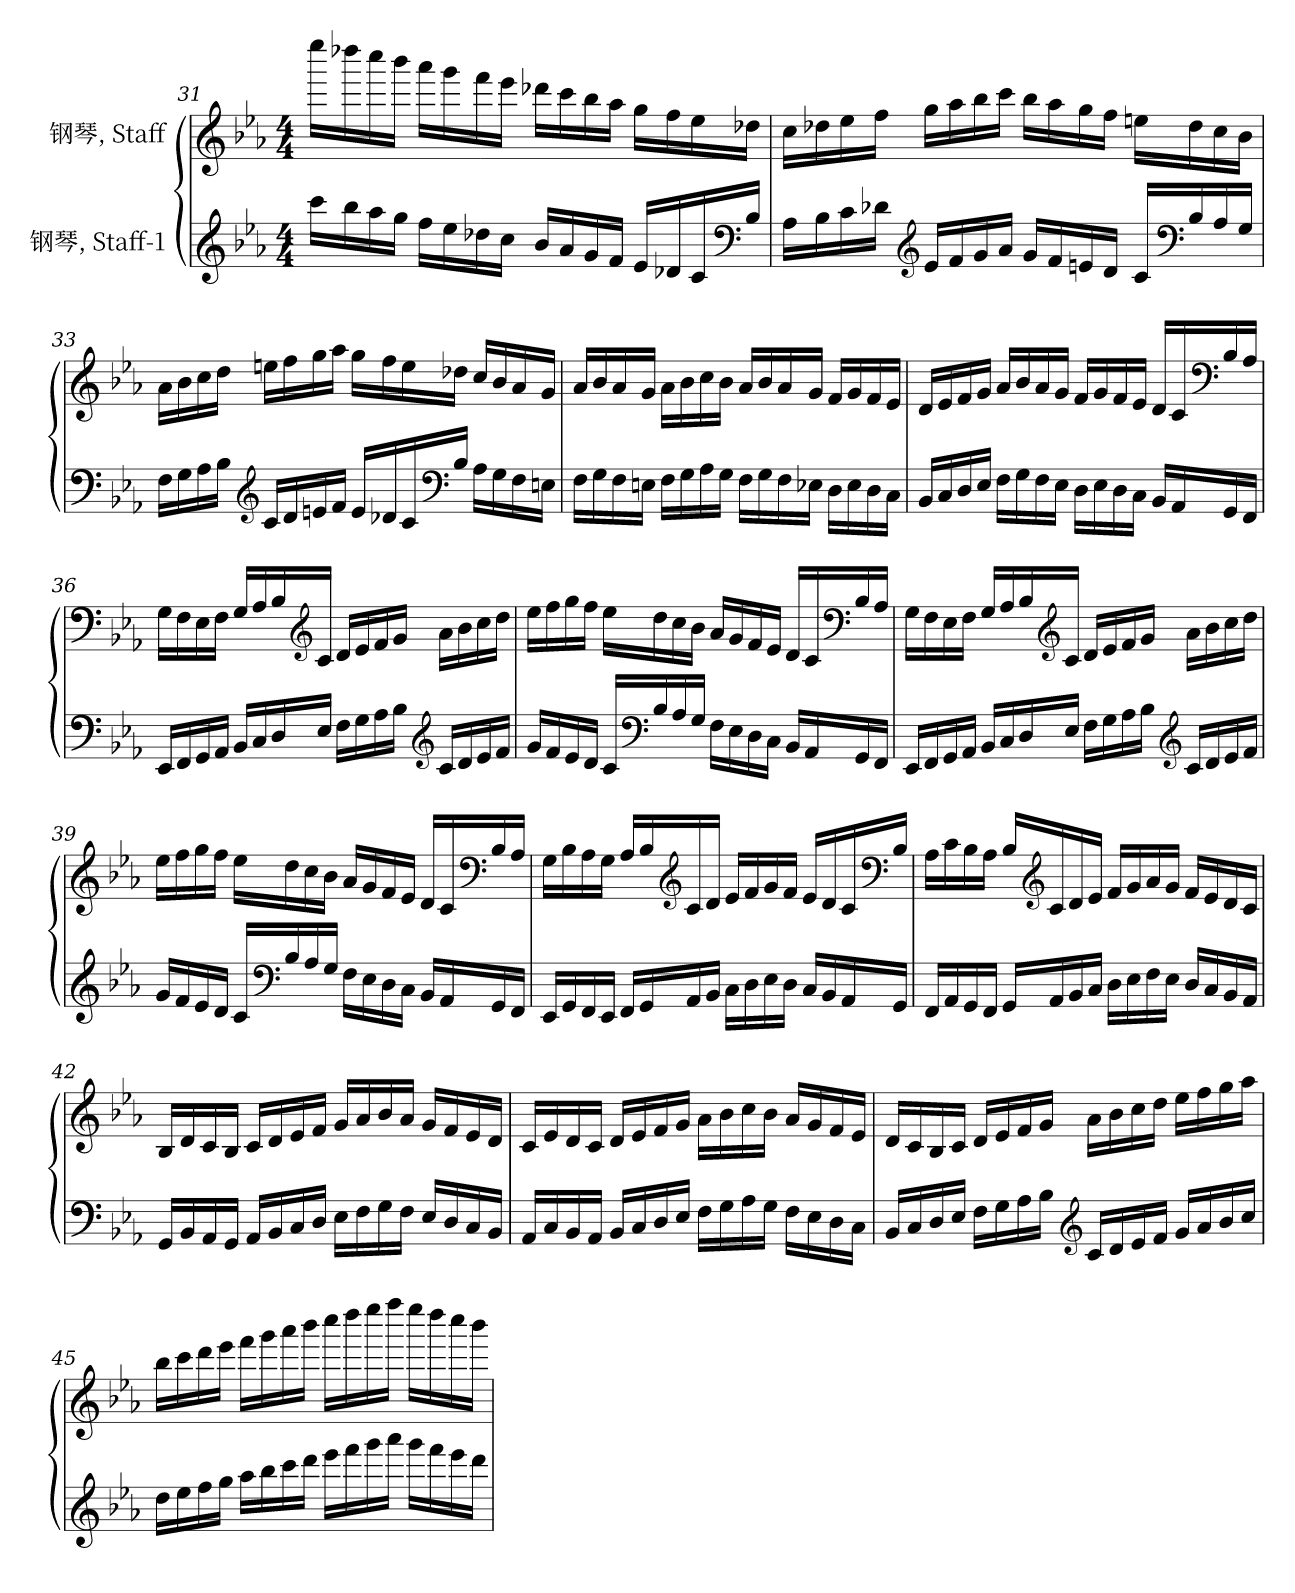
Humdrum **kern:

**kern	**kern
*part2	*part1
*staff2	*staff1
*I"钢琴, Staff-1	*I"钢琴, Staff
!!LO:LB:g=z
*clefG2	*clefG2
*k[b-e-a-]	*k[b-e-a-]
*M4/4	*M4/4
=31	=31
16ccc\LL	16eeee-\LL
16bb-\	16dddd-X\
16aa-\	16cccc\
16gg\JJ	16bbb-\JJ
16ff\LL	16aaa-\LL
16ee-\	16ggg\
16dd-X\	16fff\
16cc\JJ	16eee-\JJ
16b-/LL	16ddd-X\LL
16a-/	16ccc\
16g/	16bb-\
16f/JJ	16aa-\JJ
16e-/LL	16gg\LL
16d-X/	16ff\
16c/	16ee-\
*clefF4	*
16B-/JJ	16dd-X\JJ
!!LO:LB:g=z
=32	=32
16A-\LL	16cc\LL
16B-\	16dd-X\
16c\	16ee-\
16d-X\JJ	16ff\JJ
*clefG2	*
16e-/LL	16gg\LL
16f/	16aa-\
16g/	16bb-\
16a-/JJ	16ccc\JJ
16g/LL	16bb-\LL
16f/	16aa-\
16en/	16gg\
16d-/JJ	16ff\JJ
16c/LL	16een\LL
*clefF4	*
16B-/	16dd-\
16A-/	16cc\
16G/JJ	16b-\JJ
!!LO:LB:g=z
=33	=33
16F\LL	16a-\LL
16G\	16b-\
16A-\	16cc\
16B-\JJ	16dd\JJ
*clefG2	*
16c/LL	16een\LL
16d/	16ff\
16en/	16gg\
16f/JJ	16aa-\JJ
16e/LL	16gg\LL
16d-X/	16ff\
16c/	16ee\
*clefF4	*
16B-/JJ	16dd-X\JJ
16A-\LL	16cc/LL
16G\	16b-/
16F\	16a-/
16En\JJ	16g/JJ
=34	=34
16F\LL	16a-/LL
16G\	16b-/
16F\	16a-/
16En\JJ	16g/JJ
16F\LL	16a-\LL
16G\	16b-\
16A-\	16cc\
16G\JJ	16b-\JJ
16F\LL	16a-/LL
16G\	16b-/
16F\	16a-/
16E-X\JJ	16g/JJ
16D\LL	16f/LL
16E-\	16g/
16D\	16f/
16C\JJ	16e-/JJ
!!LO:LB:g=z
=35	=35
16BB-/LL	16d/LL
16C/	16e-/
16D/	16f/
16E-/JJ	16g/JJ
16F\LL	16a-/LL
16G\	16b-/
16F\	16a-/
16E-\JJ	16g/JJ
16D\LL	16f/LL
16E-\	16g/
16D\	16f/
16C\JJ	16e-/JJ
16BB-/LL	16d/LL
16AA-/	16c/
*	*clefF4
16GG/	16B-/
16FF/JJ	16A-/JJ
=36	=36
16EE-/LL	16G\LL
16FF/	16F\
16GG/	16E-\
16AA-/JJ	16F\JJ
16BB-/LL	16G/LL
16C/	16A-/
16D/	16B-/
*	*clefG2
16E-/JJ	16c/JJ
16F\LL	16d/LL
16G\	16e-/
16A-\	16f/
16B-\JJ	16g/JJ
*clefG2	*
16c/LL	16a-\LL
16d/	16b-\
16e-/	16cc\
16f/JJ	16dd\JJ
!!LO:LB:g=z
=37	=37
16g/LL	16ee-\LL
16f/	16ff\
16e-/	16gg\
16d/JJ	16ff\JJ
16c/LL	16ee-\LL
*clefF4	*
16B-/	16dd\
16A-/	16cc\
16G/JJ	16b-\JJ
16F\LL	16a-/LL
16E-\	16g/
16D\	16f/
16C\JJ	16e-/JJ
16BB-/LL	16d/LL
16AA-/	16c/
*	*clefF4
16GG/	16B-/
16FF/JJ	16A-/JJ
=38	=38
16EE-/LL	16G\LL
16FF/	16F\
16GG/	16E-\
16AA-/JJ	16F\JJ
16BB-/LL	16G/LL
16C/	16A-/
16D/	16B-/
*	*clefG2
16E-/JJ	16c/JJ
16F\LL	16d/LL
16G\	16e-/
16A-\	16f/
16B-\JJ	16g/JJ
*clefG2	*
16c/LL	16a-\LL
16d/	16b-\
16e-/	16cc\
16f/JJ	16dd\JJ
!!LO:PB:g=z
=39	=39
16g/LL	16ee-\LL
16f/	16ff\
16e-/	16gg\
16d/JJ	16ff\JJ
16c/LL	16ee-\LL
*clefF4	*
16B-/	16dd\
16A-/	16cc\
16G/JJ	16b-\JJ
16F\LL	16a-/LL
16E-\	16g/
16D\	16f/
16C\JJ	16e-/JJ
16BB-/LL	16d/LL
16AA-/	16c/
*	*clefF4
16GG/	16B-/
16FF/JJ	16A-/JJ
=40	=40
16EE-/LL	16G\LL
16GG/	16B-\
16FF/	16A-\
16EE-/JJ	16G\JJ
16FF/LL	16A-/LL
16GG/	16B-/
*	*clefG2
16AA-/	16c/
16BB-/JJ	16d/JJ
16C\LL	16e-/LL
16D\	16f/
16E-\	16g/
16D\JJ	16f/JJ
16C/LL	16e-/LL
16BB-/	16d/
16AA-/	16c/
*	*clefF4
16GG/JJ	16B-/JJ
!!LO:LB:g=z
=41	=41
16FF/LL	16A-\LL
16AA-/	16c\
16GG/	16B-\
16FF/JJ	16A-\JJ
16GG/LL	16B-/LL
*	*clefG2
16AA-/	16c/
16BB-/	16d/
16C/JJ	16e-/JJ
16D\LL	16f/LL
16E-\	16g/
16F\	16a-/
16E-\JJ	16g/JJ
16D/LL	16f/LL
16C/	16e-/
16BB-/	16d/
16AA-/JJ	16c/JJ
=42	=42
16GG/LL	16B-/LL
16BB-/	16d/
16AA-/	16c/
16GG/JJ	16B-/JJ
16AA-/LL	16c/LL
16BB-/	16d/
16C/	16e-/
16D/JJ	16f/JJ
16E-\LL	16g/LL
16F\	16a-/
16G\	16b-/
16F\JJ	16a-/JJ
16E-/LL	16g/LL
16D/	16f/
16C/	16e-/
16BB-/JJ	16d/JJ
!!LO:LB:g=z
=43	=43
16AA-/LL	16c/LL
16C/	16e-/
16BB-/	16d/
16AA-/JJ	16c/JJ
16BB-/LL	16d/LL
16C/	16e-/
16D/	16f/
16E-/JJ	16g/JJ
16F\LL	16a-\LL
16G\	16b-\
16A-\	16cc\
16G\JJ	16b-\JJ
16F\LL	16a-/LL
16E-\	16g/
16D\	16f/
16C\JJ	16e-/JJ
=44	=44
16BB-/LL	16d/LL
16C/	16c/
16D/	16B-/
16E-/JJ	16c/JJ
16F\LL	16d/LL
16G\	16e-/
16A-\	16f/
16B-\JJ	16g/JJ
*clefG2	*
16c/LL	16a-\LL
16d/	16b-\
16e-/	16cc\
16f/JJ	16dd\JJ
16g/LL	16ee-\LL
16a-/	16ff\
16b-/	16gg\
16cc/JJ	16aa-\JJ
!!LO:LB:g=z
=45	=45
16dd\LL	16bb-\LL
16ee-\	16ccc\
16ff\	16ddd\
16gg\JJ	16eee-\JJ
16aa-\LL	16fff\LL
16bb-\	16ggg\
16ccc\	16aaa-\
16ddd\JJ	16bbb-\JJ
16eee-\LL	16cccc\LL
16fff\	16dddd\
16ggg\	16eeee-\
16aaa-\JJ	16ffff\JJ
16ggg\LL	16eeee-\LL
16fff\	16dddd\
16eee-\	16cccc\
16ddd\JJ	16bbb-\JJ
=	=
*-	*-
